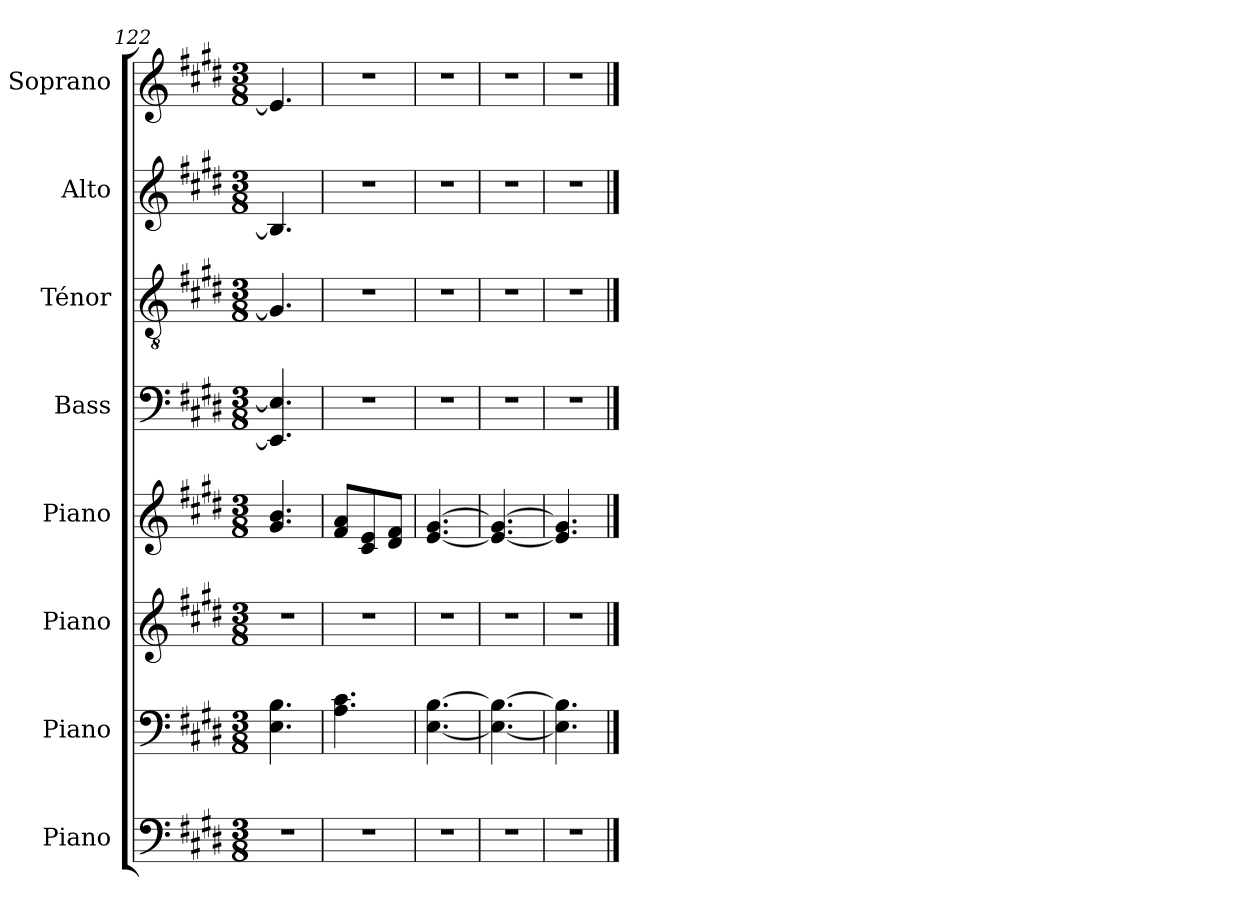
**kern	**kern	**kern	**kern	**kern	**kern	**kern	**kern
*part8	*part7	*part6	*part5	*part4	*part3	*part2	*part1
*staff8	*staff7	*staff6	*staff5	*staff4	*staff3	*staff2	*staff1
*I"Piano	*I"Piano	*I"Piano	*I"Piano	*I"Bass	*I"Ténor	*I"Alto	*I"Soprano
*I'Pia.	*I'Pia.	*I'Pia.	*I'Pia.	*I'B.	*I'T.	*I'A.	*I'S.
*clefF4	*clefF4	*clefG2	*clefG2	*clefF4	*clefGv2	*clefG2	*clefG2
*k[f#c#g#d#]	*k[f#c#g#d#]	*k[f#c#g#d#]	*k[f#c#g#d#]	*k[f#c#g#d#]	*k[f#c#g#d#]	*k[f#c#g#d#]	*k[f#c#g#d#]
*M3/8	*M3/8	*M3/8	*M3/8	*M3/8	*M3/8	*M3/8	*M3/8
=122	=122	=122	=122	=122	=122	=122	=122
4.r	4.E\ 4.B\	4.r	4.g#/ 4.b/	4.EE/] 4.E/]	4.G#/]	4.B/]	4.e/]
=123	=123	=123	=123	=123	=123	=123	=123
4.r	4.A\ 4.c#\	4.r	8f#/ 8a/L	4.r	4.r	4.r	4.r
.	.	.	8c#/ 8e/	.	.	.	.
.	.	.	8d#/ 8f#/J	.	.	.	.
=124	=124	=124	=124	=124	=124	=124	=124
4.r	[4.E\ [4.B\	4.r	[4.e/ [4.g#/	4.r	4.r	4.r	4.r
=125	=125	=125	=125	=125	=125	=125	=125
4.r	4.E\_ 4.B\_	4.r	4.e/_ 4.g#/_	4.r	4.r	4.r	4.r
=126	=126	=126	=126	=126	=126	=126	=126
4.r	4.E\] 4.B\]	4.r	4.e/] 4.g#/]	4.r	4.r	4.r	4.r
==	==	==	==	==	==	==	==
*-	*-	*-	*-	*-	*-	*-	*-
